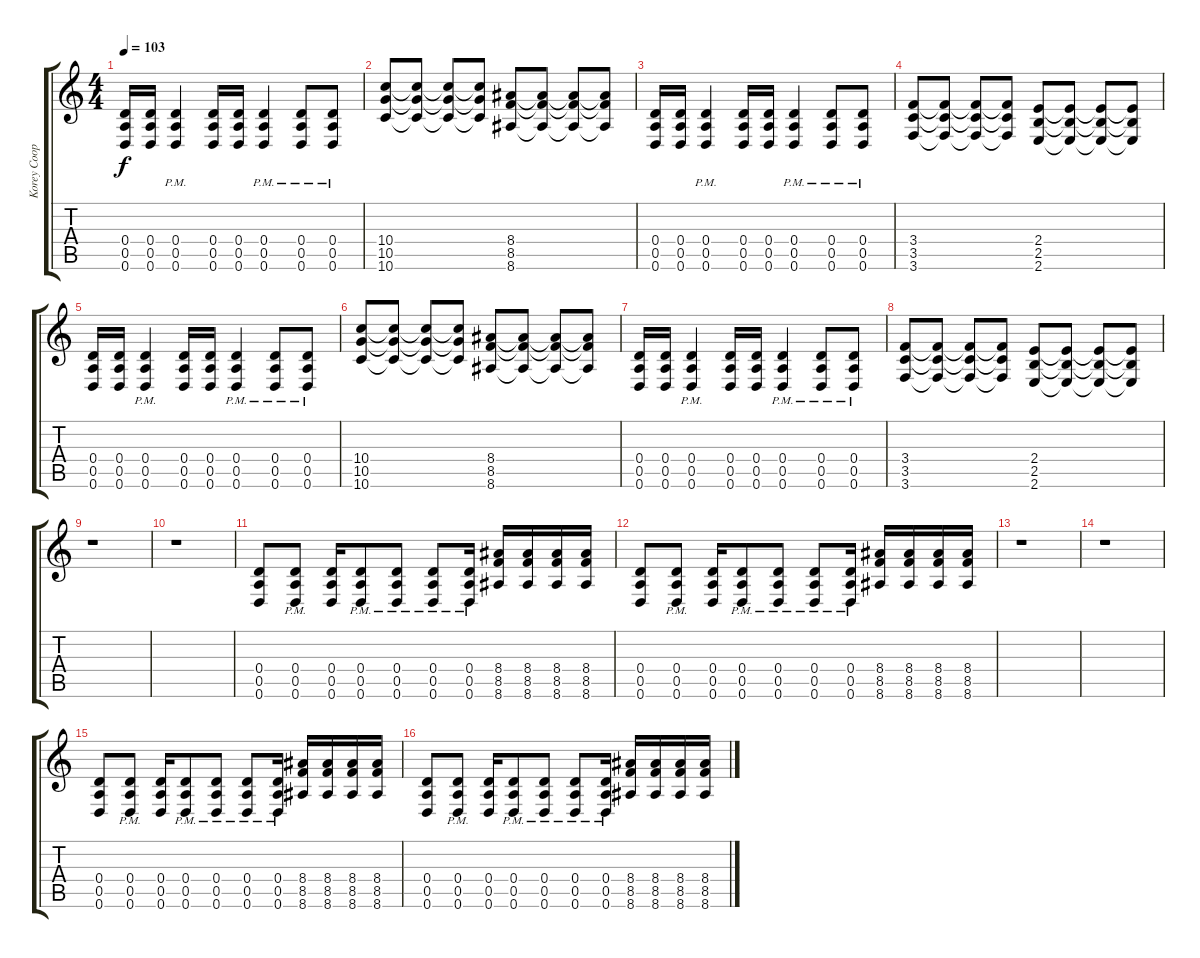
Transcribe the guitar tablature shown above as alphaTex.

\track ("Korey Cooper - Guitar" "Korey Coop") {instrument distortionguitar}
\staff {score tabs}
\tuning (E4 B3 G3 D3 A2 D2) {hide}
\ts (4 4)
\tempo 103
\clef g2
\ks c
(0.4 0.5 0.6).16{dy f} (0.4 0.5 0.6).16 (0.4{pm} 0.5{pm} 0.6{pm}).4 (0.4 0.5 0.6).16 (0.4 0.5 0.6).16 (0.4{pm} 0.5{pm} 0.6{pm}).4 (0.4{pm} 0.5{pm} 0.6{pm}).8 (0.4{pm} 0.5{pm} 0.6{pm}).8 |
(10.4 10.5 10.6).8 (10.4{t} 10.5{t} 10.6{t}).8 (10.4{t} 10.5{t} 10.6{t}).8 (10.4{t} 10.5{t} 10.6{t}).8 (8.4 8.5 8.6).8 (8.4{t} 8.5{t} 8.6{t}).8 (8.4{t} 8.5{t} 8.6{t}).8 (8.4{t} 8.5{t} 8.6{t}).8 |
(0.4 0.5 0.6).16 (0.4 0.5 0.6).16 (0.4{pm} 0.5{pm} 0.6{pm}).4 (0.4 0.5 0.6).16 (0.4 0.5 0.6).16 (0.4{pm} 0.5{pm} 0.6{pm}).4 (0.4{pm} 0.5{pm} 0.6{pm}).8 (0.4{pm} 0.5{pm} 0.6{pm}).8 |
(3.4 3.5 3.6).8 (3.4{t} 3.5{t} 3.6{t}).8 (3.4{t} 3.5{t} 3.6{t}).8 (3.4{t} 3.5{t} 3.6{t}).8 (2.4 2.5 2.6).8 (2.4{t} 2.5{t} 2.6{t}).8 (2.4{t} 2.5{t} 2.6{t}).8 (2.4{t} 2.5{t} 2.6{t}).8 |
(0.4 0.5 0.6).16 (0.4 0.5 0.6).16 (0.4{pm} 0.5{pm} 0.6{pm}).4 (0.4 0.5 0.6).16 (0.4 0.5 0.6).16 (0.4{pm} 0.5{pm} 0.6{pm}).4 (0.4{pm} 0.5{pm} 0.6{pm}).8 (0.4{pm} 0.5{pm} 0.6{pm}).8 |
(10.4 10.5 10.6).8 (10.4{t} 10.5{t} 10.6{t}).8 (10.4{t} 10.5{t} 10.6{t}).8 (10.4{t} 10.5{t} 10.6{t}).8 (8.4 8.5 8.6).8 (8.4{t} 8.5{t} 8.6{t}).8 (8.4{t} 8.5{t} 8.6{t}).8 (8.4{t} 8.5{t} 8.6{t}).8 |
(0.4 0.5 0.6).16 (0.4 0.5 0.6).16 (0.4{pm} 0.5{pm} 0.6{pm}).4 (0.4 0.5 0.6).16 (0.4 0.5 0.6).16 (0.4{pm} 0.5{pm} 0.6{pm}).4 (0.4{pm} 0.5{pm} 0.6{pm}).8 (0.4{pm} 0.5{pm} 0.6{pm}).8 |
(3.4 3.5 3.6).8 (3.4{t} 3.5{t} 3.6{t}).8 (3.4{t} 3.5{t} 3.6{t}).8 (3.4{t} 3.5{t} 3.6{t}).8 (2.4 2.5 2.6).8 (2.4{t} 2.5{t} 2.6{t}).8 (2.4{t} 2.5{t} 2.6{t}).8 (2.4{t} 2.5{t} 2.6{t}).8 |
r.1 |
r.1 |
(0.4 0.5 0.6).8 (0.4{pm} 0.5{pm} 0.6{pm}).8 (0.4 0.5 0.6).16 (0.4{pm} 0.5{pm} 0.6{pm}).8 (0.4{pm} 0.5{pm} 0.6{pm}).8 (0.4{pm} 0.5{pm} 0.6{pm}).8 (0.4{pm} 0.5{pm} 0.6{pm}).16 (8.4 8.5 8.6).16 (8.4 8.5 8.6).16 (8.4 8.5 8.6).16 (8.4 8.5 8.6).16 |
(0.4 0.5 0.6).8 (0.4{pm} 0.5{pm} 0.6{pm}).8 (0.4 0.5 0.6).16 (0.4{pm} 0.5{pm} 0.6{pm}).8 (0.4{pm} 0.5{pm} 0.6{pm}).8 (0.4{pm} 0.5{pm} 0.6{pm}).8 (0.4{pm} 0.5{pm} 0.6{pm}).16 (8.4 8.5 8.6).16 (8.4 8.5 8.6).16 (8.4 8.5 8.6).16 (8.4 8.5 8.6).16 |
r.1 |
r.1 |
(0.4 0.5 0.6).8 (0.4{pm} 0.5{pm} 0.6{pm}).8 (0.4 0.5 0.6).16 (0.4{pm} 0.5{pm} 0.6{pm}).8 (0.4{pm} 0.5{pm} 0.6{pm}).8 (0.4{pm} 0.5{pm} 0.6{pm}).8 (0.4{pm} 0.5{pm} 0.6{pm}).16 (8.4 8.5 8.6).16 (8.4 8.5 8.6).16 (8.4 8.5 8.6).16 (8.4 8.5 8.6).16 |
(0.4 0.5 0.6).8 (0.4{pm} 0.5{pm} 0.6{pm}).8 (0.4 0.5 0.6).16 (0.4{pm} 0.5{pm} 0.6{pm}).8 (0.4{pm} 0.5{pm} 0.6{pm}).8 (0.4{pm} 0.5{pm} 0.6{pm}).8 (0.4{pm} 0.5{pm} 0.6{pm}).16 (8.4 8.5 8.6).16 (8.4 8.5 8.6).16 (8.4 8.5 8.6).16 (8.4 8.5 8.6).16
